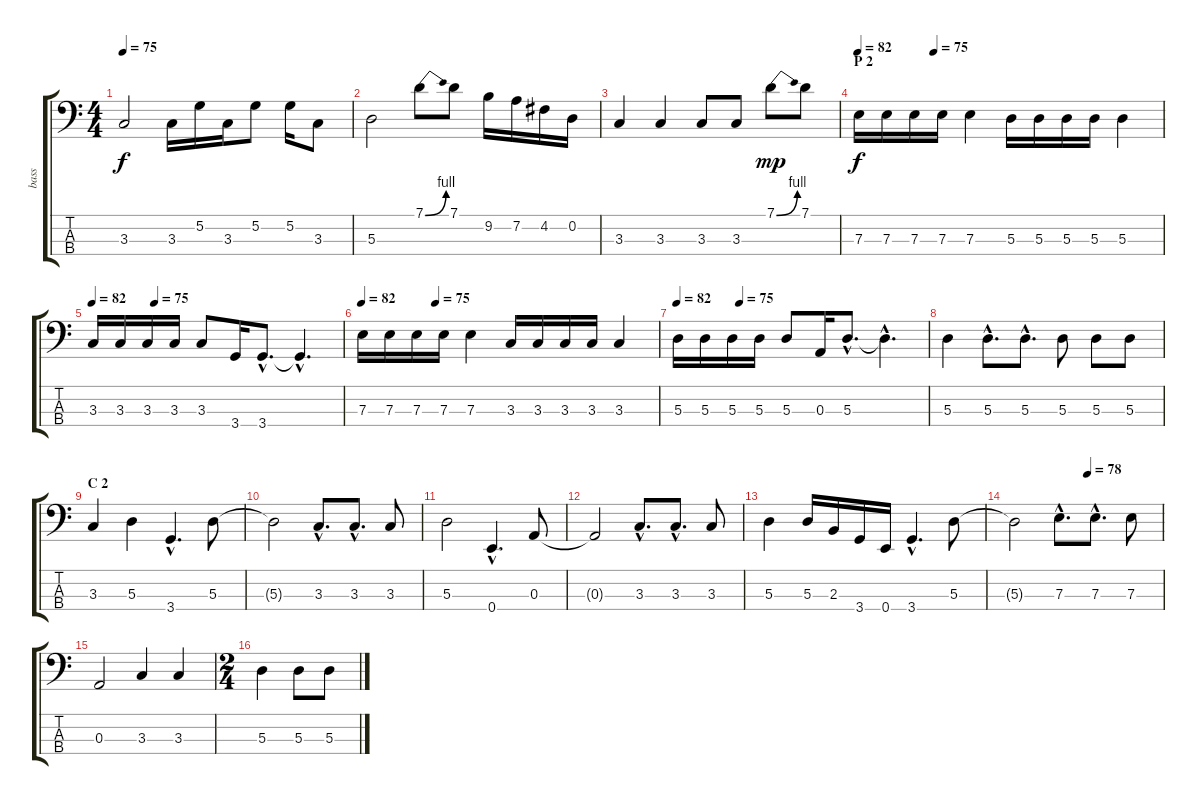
\track ("bass" "bass") {instrument electricbassfinger}
\staff {score tabs}
\tuning (G2 D2 A1 E1) {hide}
\ts (4 4)
\tempo 75
\clef f4
\ks c
3.3.2{dy f} 3.3.16 5.2.16 3.3.16 5.2.8 5.2.16 3.3.8 |
5.3.2 7.1{be (bend 0 0 60 4)}.8 7.1.8 9.2.16 7.2.16 4.2.16 0.2.16 |
3.3.4 3.3.4 3.3.8 3.3.8 7.1{be (bend 0 0 60 4)}.8{dy mp} 7.1.8 |
\section ("" "P 2")
\tempo 82
\tempo (75 0.25)
7.3.16{dy f} 7.3.16 7.3.16 7.3.16 7.3.4 5.3.16 5.3.16 5.3.16 5.3.16 5.3.4 |
\tempo 82
\tempo (75 0.25)
3.3.16 3.3.16 3.3.16 3.3.16 3.3.8 3.4.16 3.4{hac}.8{d} 3.4{hac t}.4{d} |
\tempo 82
\tempo (75 0.25)
7.3.16 7.3.16 7.3.16 7.3.16 7.3.4 3.3.16 3.3.16 3.3.16 3.3.16 3.3.4 |
\tempo 82
\tempo (75 0.25)
5.3.16 5.3.16 5.3.16 5.3.16 5.3.8 0.3.16 5.3{hac}.8{d} 5.3{hac t}.4{d} |
5.3.4 5.3{hac}.8{d} 5.3{hac}.8{d} 5.3.8 5.3.8 5.3.8 |
\section ("" "C 2")
3.3.4 5.3.4 3.4{hac}.4{d} 5.3.8 |
5.3{t}.2 3.3{hac}.8{d} 3.3{hac}.8{d} 3.3.8 |
5.3.2 0.4{hac}.4{d} 0.3.8 |
0.3{t}.2 3.3{hac}.8{d} 3.3{hac}.8{d} 3.3.8 |
5.3.4 5.3.16 2.3.16 3.4.16 0.4.16 3.4{hac}.4{d} 5.3.8 |
\tempo (78 0.5)
5.3{t}.2 7.3{hac}.8{d} 7.3{hac}.8{d} 7.3.8 |
0.3.2 3.3.4 3.3.4 |
\ts (2 4)
5.3.4 5.3.8 5.3.8
